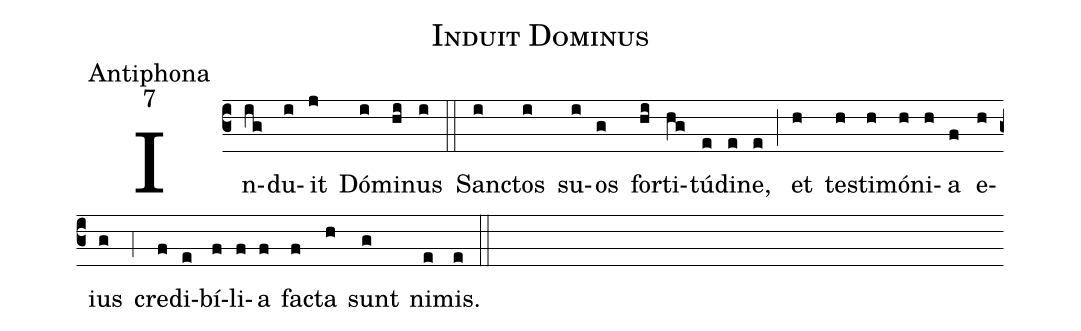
name:Induit Dominus;
office-part:Antiphona;
mode:7;
%%
(c3) In(ig)du(i)it(j) Dó(i)mi(hi)nus(i) (::)
San(i)ctos(i) su(i)os(g) for(hi)ti(hg)tú(e)di(e)ne,(e) (;) et(h) te(h)sti(h)mó(h)ni(h)a(f) e(h)ius(g) (,4) cre(f)di(e)bí(f)li(f)a(f) fa(f)cta(h) sunt(g) ni(e)mis.(e) (::)
